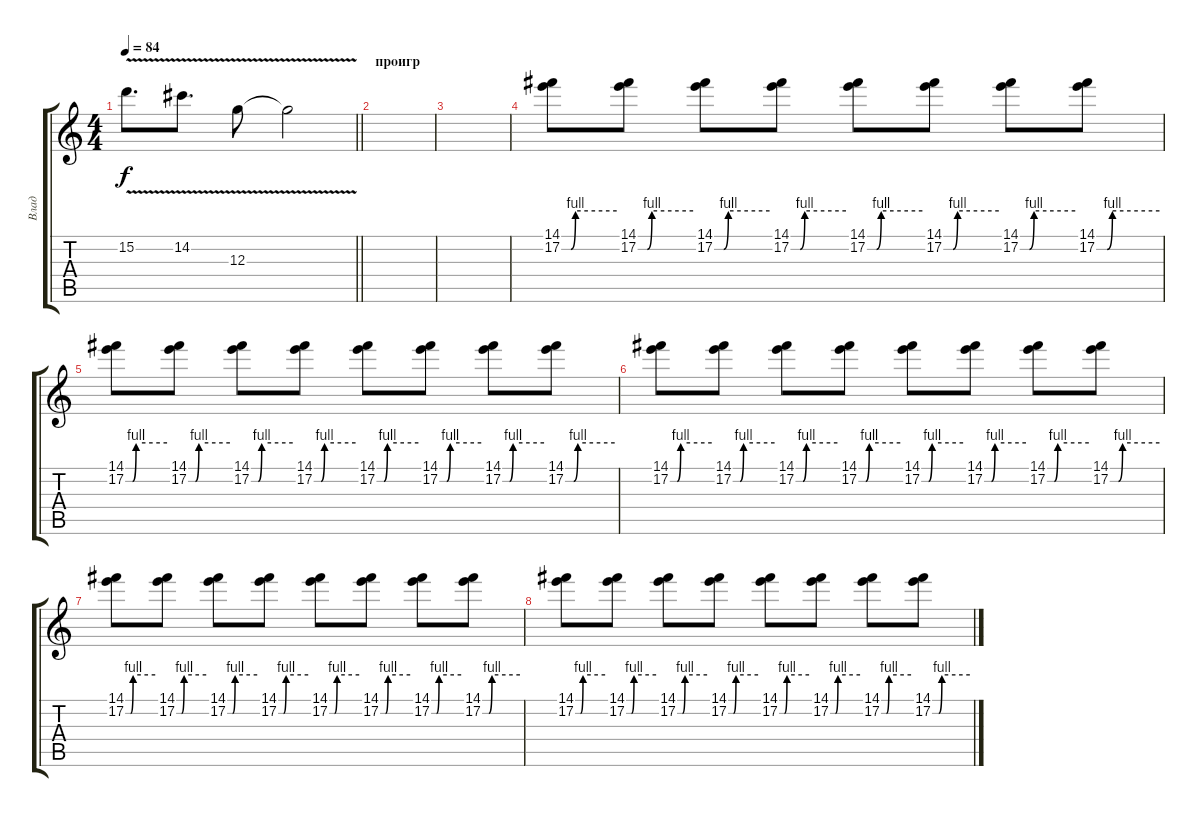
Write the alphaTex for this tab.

\track ("Влад" "Влад") {instrument overdrivenguitar}
\staff {score tabs}
\tuning (E4 B3 G3 D3 A2 E2) {hide}
\ts (4 4)
\tempo 84
\clef g2
\barLineRight lightlight
\ks c
15.2{v}.8{d dy f} 14.2{v}.8{d} 12.3{v}.8 12.3{t}.2 |
\section ("" "проигр")
|
|
(14.1 17.2{be (custom 0 0 10 0 15 4 60 4)}).8{instrument overdrivenguitar} (14.1 17.2{be (custom 0 0 10 0 15 4 60 4)}).8{volume 7 instrument overdrivenguitar} (14.1 17.2{be (custom 0 0 10 0 15 4 60 4)}).8{volume 6 instrument overdrivenguitar} (14.1 17.2{be (custom 0 0 10 0 15 4 60 4)}).8{volume 5 instrument overdrivenguitar} (14.1 17.2{be (custom 0 0 10 0 15 4 60 4)}).8{volume 4 instrument overdrivenguitar} (14.1 17.2{be (custom 0 0 10 0 15 4 60 4)}).8{volume 3 instrument overdrivenguitar} (14.1 17.2{be (custom 0 0 10 0 15 4 60 4)}).8{volume 2 instrument overdrivenguitar} (14.1 17.2{be (custom 0 0 10 0 15 4 60 4)}).8{volume 1 instrument overdrivenguitar} |
(14.1 17.2{be (custom 0 0 10 0 15 4 60 4)}).8{volume 8 instrument overdrivenguitar} (14.1 17.2{be (custom 0 0 10 0 15 4 60 4)}).8{volume 7 instrument overdrivenguitar} (14.1 17.2{be (custom 0 0 10 0 15 4 60 4)}).8{volume 6 instrument overdrivenguitar} (14.1 17.2{be (custom 0 0 10 0 15 4 60 4)}).8{volume 5 instrument overdrivenguitar} (14.1 17.2{be (custom 0 0 10 0 15 4 60 4)}).8{volume 4 instrument overdrivenguitar} (14.1 17.2{be (custom 0 0 10 0 15 4 60 4)}).8{volume 3 instrument overdrivenguitar} (14.1 17.2{be (custom 0 0 10 0 15 4 60 4)}).8{volume 2 instrument overdrivenguitar} (14.1 17.2{be (custom 0 0 10 0 15 4 60 4)}).8{volume 1 instrument overdrivenguitar} |
(14.1 17.2{be (custom 0 0 10 0 15 4 60 4)}).8{volume 8 instrument overdrivenguitar} (14.1 17.2{be (custom 0 0 10 0 15 4 60 4)}).8{volume 7 instrument overdrivenguitar} (14.1 17.2{be (custom 0 0 10 0 15 4 60 4)}).8{volume 6 instrument overdrivenguitar} (14.1 17.2{be (custom 0 0 10 0 15 4 60 4)}).8{volume 5 instrument overdrivenguitar} (14.1 17.2{be (custom 0 0 10 0 15 4 60 4)}).8{volume 4 instrument overdrivenguitar} (14.1 17.2{be (custom 0 0 10 0 15 4 60 4)}).8{volume 3 instrument overdrivenguitar} (14.1 17.2{be (custom 0 0 10 0 15 4 60 4)}).8{volume 2 instrument overdrivenguitar} (14.1 17.2{be (custom 0 0 10 0 15 4 60 4)}).8{volume 1 instrument overdrivenguitar} |
(14.1 17.2{be (custom 0 0 10 0 15 4 60 4)}).8{volume 8 instrument overdrivenguitar} (14.1 17.2{be (custom 0 0 10 0 15 4 60 4)}).8{volume 7 instrument overdrivenguitar} (14.1 17.2{be (custom 0 0 10 0 15 4 60 4)}).8{volume 6 instrument overdrivenguitar} (14.1 17.2{be (custom 0 0 10 0 15 4 60 4)}).8{volume 5 instrument overdrivenguitar} (14.1 17.2{be (custom 0 0 10 0 15 4 60 4)}).8{volume 4 instrument overdrivenguitar} (14.1 17.2{be (custom 0 0 10 0 15 4 60 4)}).8{volume 3 instrument overdrivenguitar} (14.1 17.2{be (custom 0 0 10 0 15 4 60 4)}).8{volume 2 instrument overdrivenguitar} (14.1 17.2{be (custom 0 0 10 0 15 4 60 4)}).8{volume 1 instrument overdrivenguitar} |
(14.1 17.2{be (custom 0 0 10 0 15 4 60 4)}).8{volume 8 instrument overdrivenguitar} (14.1 17.2{be (custom 0 0 10 0 15 4 60 4)}).8{volume 7 instrument overdrivenguitar} (14.1 17.2{be (custom 0 0 10 0 15 4 60 4)}).8{volume 6 instrument overdrivenguitar} (14.1 17.2{be (custom 0 0 10 0 15 4 60 4)}).8{volume 5 instrument overdrivenguitar} (14.1 17.2{be (custom 0 0 10 0 15 4 60 4)}).8{volume 4 instrument overdrivenguitar} (14.1 17.2{be (custom 0 0 10 0 15 4 60 4)}).8{volume 3 instrument overdrivenguitar} (14.1 17.2{be (custom 0 0 10 0 15 4 60 4)}).8{volume 2 instrument overdrivenguitar} (14.1 17.2{be (custom 0 0 10 0 15 4 60 4)}).8{volume 1 instrument overdrivenguitar}
